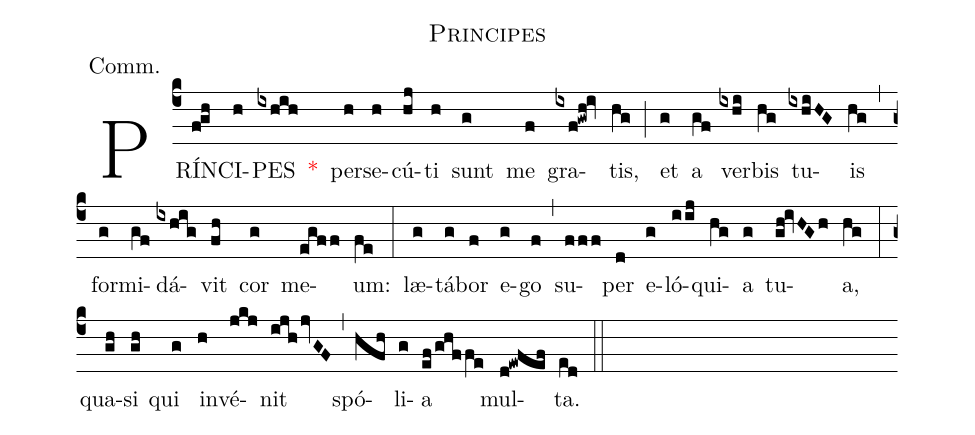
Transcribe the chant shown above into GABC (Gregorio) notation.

name:Principes;
annotation:Comm.;
mode:I.;
office-part:Communion;
%%
(c4) PRÍN(f!gh)CI(h)PES(ixhih) <v>\red{*}</v>() per(h)se(h)cú(hj)ti(h) sunt(g) me(f) gra(ixf!gwh!iv)tis,(hg) (;) et(g) a(gf) ver(ixhi)bis(hg) tu(ixhiHG)is(hg) (,) for(g)mi(gf)dá(ixhig)vit(fh) cor(g) me(egff)um:(fe) (:) læ(g)tá(g)bor(f) e(g)go(f) (,) su(fff)per(d) e(g)ló(iij)qui(hg)a(g) tu(gh!ivHGh)a,(hg) (:) qua(gh)si(gh) qui(g) in(h)vé(jkj)nit(ijh/jvGF) (,) spó(hfh)li(g)a(ef/ghffe) mul(d!ewfef)ta.(ed) (::)
